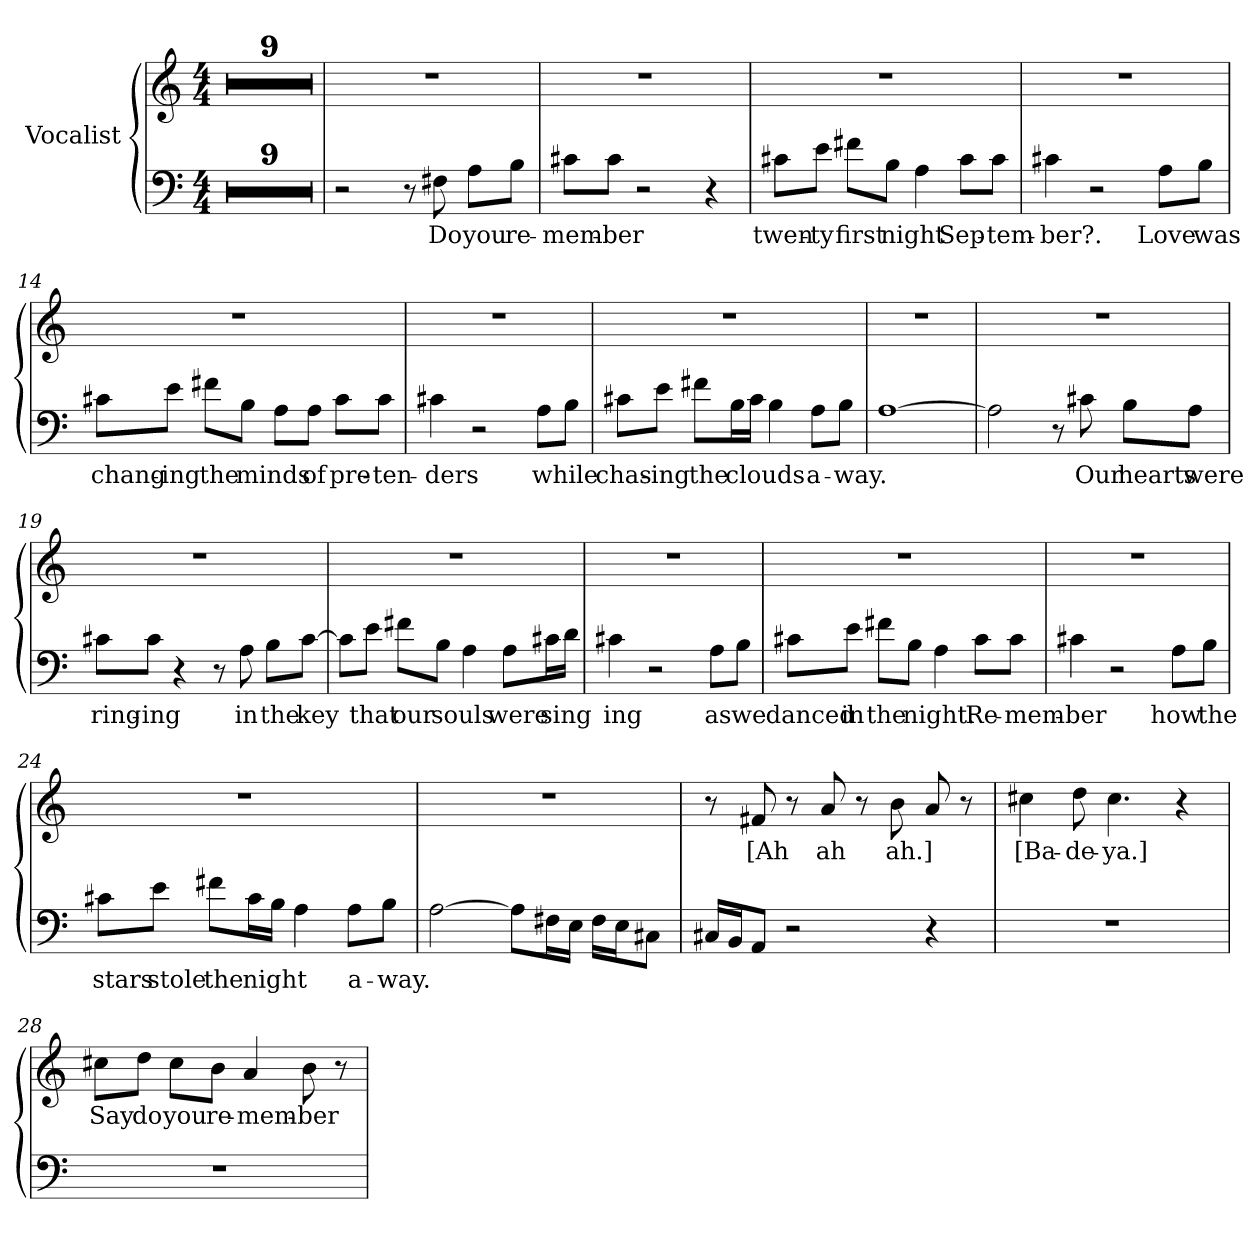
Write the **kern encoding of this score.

**kern	**text	**kern	**text
*part1	*part1	*part1	*part1
*staff2	*staff2	*staff1	*staff1
*I"Vocalist	*	*	*
*clefF4	*	*clefG2	*
*M4/4	*	*M4/4	*
=1	=1	=1	=1
*clefF4	*	*clefG2	*
*M4/4	*	*M4/4	*
1r	.	1r	.
=2	=2	=2	=2
1r	.	1r	.
=3	=3	=3	=3
1r	.	1r	.
=4	=4	=4	=4
1r	.	1r	.
=5	=5	=5	=5
1r	.	1r	.
=6	=6	=6	=6
1r	.	1r	.
=7	=7	=7	=7
1r	.	1r	.
=8	=8	=8	=8
1r	.	1r	.
=9	=9	=9	=9
1r	.	1r	.
=10	=10	=10	=10
2r	.	1r	.
8r	.	.	.
8F#X	Do	.	.
8A\L	you	.	.
8B\J	re-	.	.
=11	=11	=11	=11
8c#X\L	-mem-	1r	.
8c#\J	-ber	.	.
2r	.	.	.
4r	.	.	.
=12	=12	=12	=12
8c#X\L	twen-	1r	.
8e\J	-ty	.	.
8f#X\L	first	.	.
8B\J	night	.	.
4A	_	.	.
8c#\L	Sep-	.	.
8c#\J	-tem-	.	.
=13	=13	=13	=13
4c#X	-ber?.	1r	.
2r	.	.	.
8A\L	Love	.	.
8B\J	was	.	.
=14	=14	=14	=14
8c#X\L	chang-	1r	.
8e\J	-ing	.	.
8f#X\L	the	.	.
8B\J	minds	.	.
8A\L	_	.	.
8A\J	of	.	.
8c#\L	pre-	.	.
8c#\J	-ten-	.	.
=15	=15	=15	=15
4c#X	-ders	1r	.
2r	.	.	.
8A\L	while	.	.
8B\J	_	.	.
=16	=16	=16	=16
8c#X\L	chas-	1r	.
8e\J	-ing	.	.
8f#X\L	the	.	.
16B\L	clouds	.	.
16c#\JJ	_	.	.
4B	_	.	.
8A\L	a-	.	.
8B\J	-way.	.	.
=17	=17	=17	=17
[1A	_	1r	.
=18	=18	=18	=18
2A]	_	1r	.
8r	.	.	.
8c#X	Our	.	.
8B\L	hearts	.	.
8A\J	were	.	.
=19	=19	=19	=19
8c#X\L	ring-	1r	.
8c#\J	-ing	.	.
4r	.	.	.
8r	.	.	.
8A	in	.	.
8B\L	the	.	.
[8c#\J	key	.	.
=20	=20	=20	=20
8c#\L]	_	1r	.
8e\J	that	.	.
8f#X\L	our	.	.
8B\J	souls	.	.
4A	_	.	.
8A\L	were	.	.
16c#X\L	sing-	.	.
16d\JJ	_	.	.
=21	=21	=21	=21
4c#X	-ing	1r	.
2r	.	.	.
8A\L	as	.	.
8B\J	we	.	.
=22	=22	=22	=22
8c#X\L	danced	1r	.
8e\J	in	.	.
8f#X\L	the	.	.
8B\J	night.	.	.
4A	_	.	.
8c#\L	Re-	.	.
8c#\J	-mem-	.	.
=23	=23	=23	=23
4c#X	-ber	1r	.
2r	.	.	.
8A\L	how	.	.
8B\J	the	.	.
=24	=24	=24	=24
8c#X\L	stars	1r	.
8e\J	stole	.	.
8f#X\L	the	.	.
16c#\L	night	.	.
16B\JJ	_	.	.
4A	_	.	.
8A\L	a-	.	.
8B\J	-way.	.	.
=25	=25	=25	=25
[2A	_	1r	.
8A\L]	_	.	.
16F#X\L	_	.	.
16E\JJ	_	.	.
16F#\LL	_	.	.
16E\J	_	.	.
8C#X\J	_	.	.
=26	=26	=26	=26
16C#X/LL	_	8r	.
16BB/J	_	.	.
8AA/J	_	8f#X	[Ah
2r	.	8r	.
.	.	8a	ah
.	.	8r	.
.	.	8b	ah.]
4r	.	8a	_
.	.	8r	.
=27	=27	=27	=27
1r	.	4cc#X	[Ba-
.	.	8dd	-de-
.	.	4.cc#	-ya.]
.	.	4r	.
=28	=28	=28	=28
1r	.	8cc#X\L	Say
.	.	8dd\J	do
.	.	8cc#\L	you
.	.	8b\J	re-
.	.	4a	-mem-
.	.	8b	-ber
.	.	8r	.
=	=	=	=
*-	*-	*-	*-
